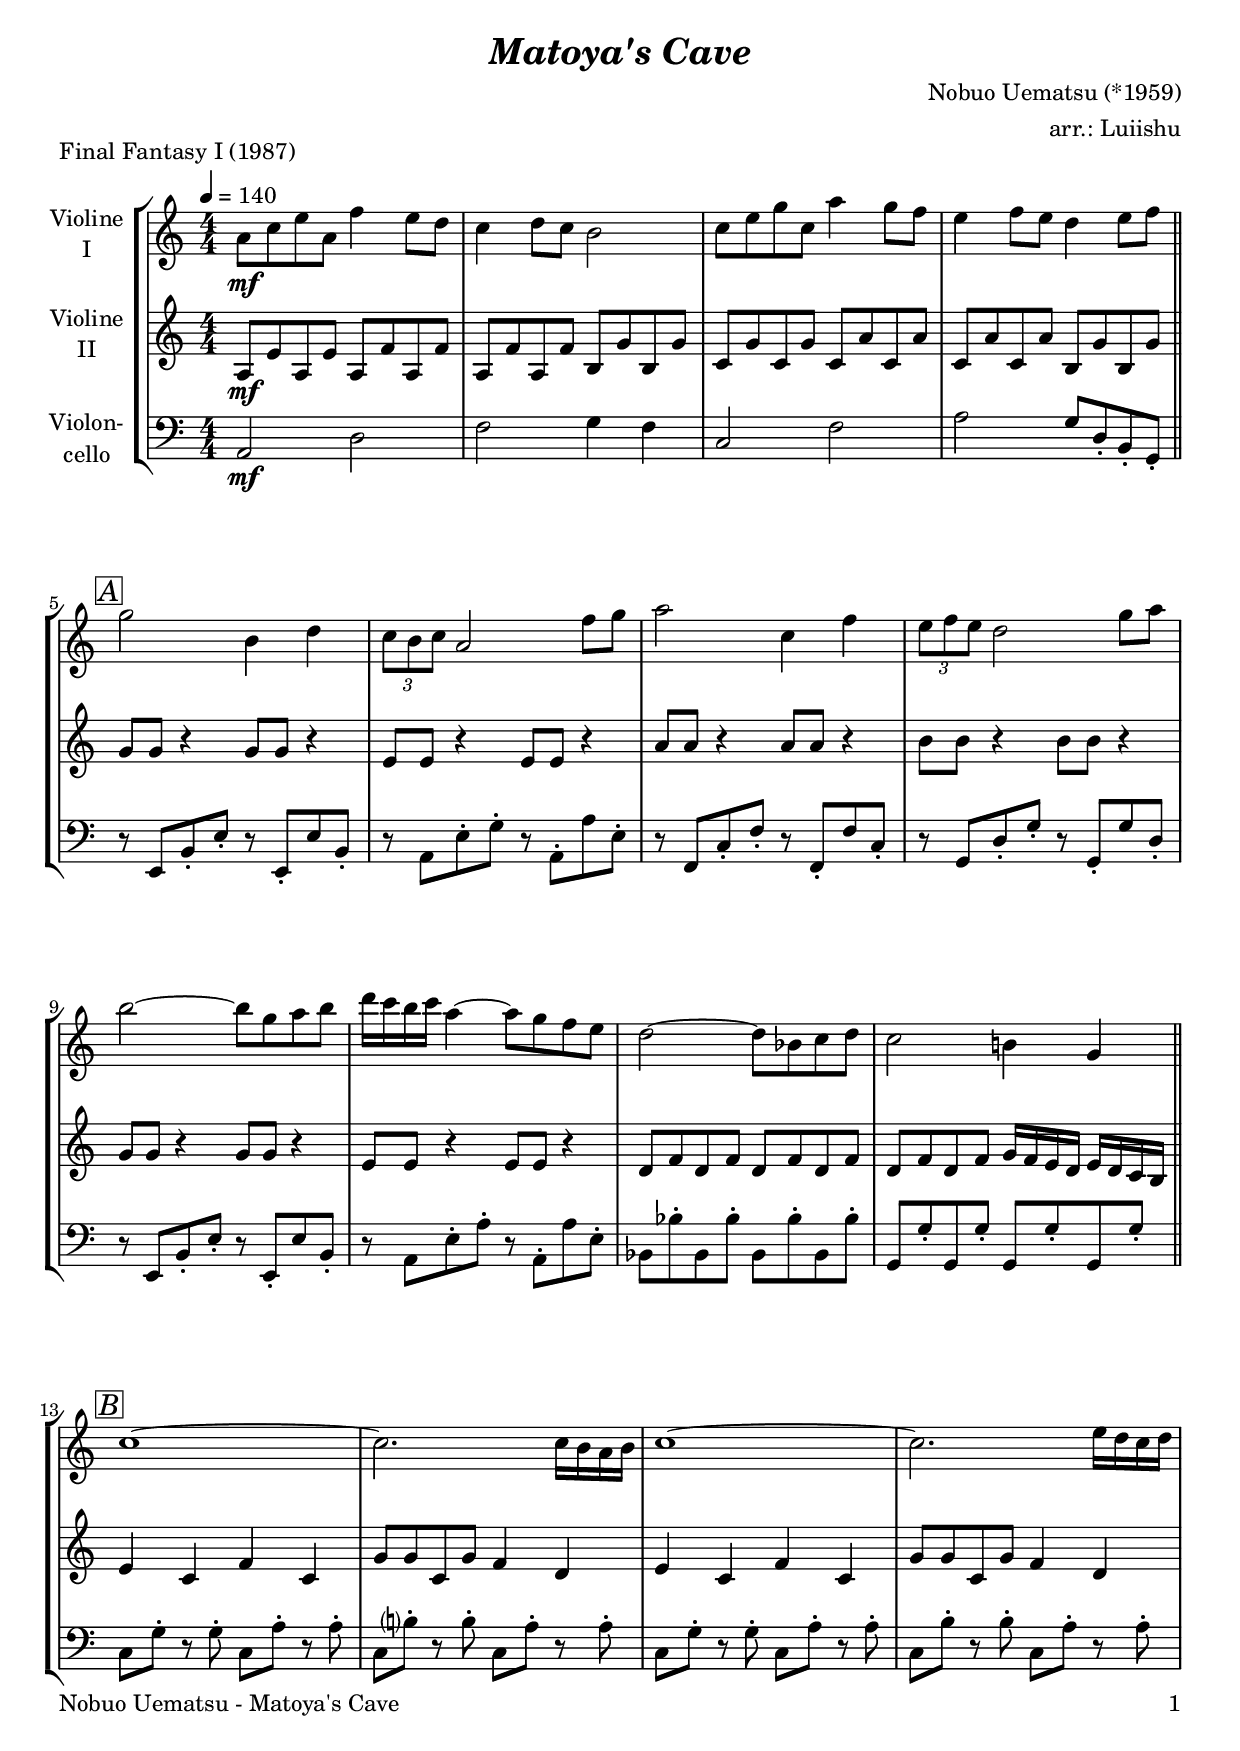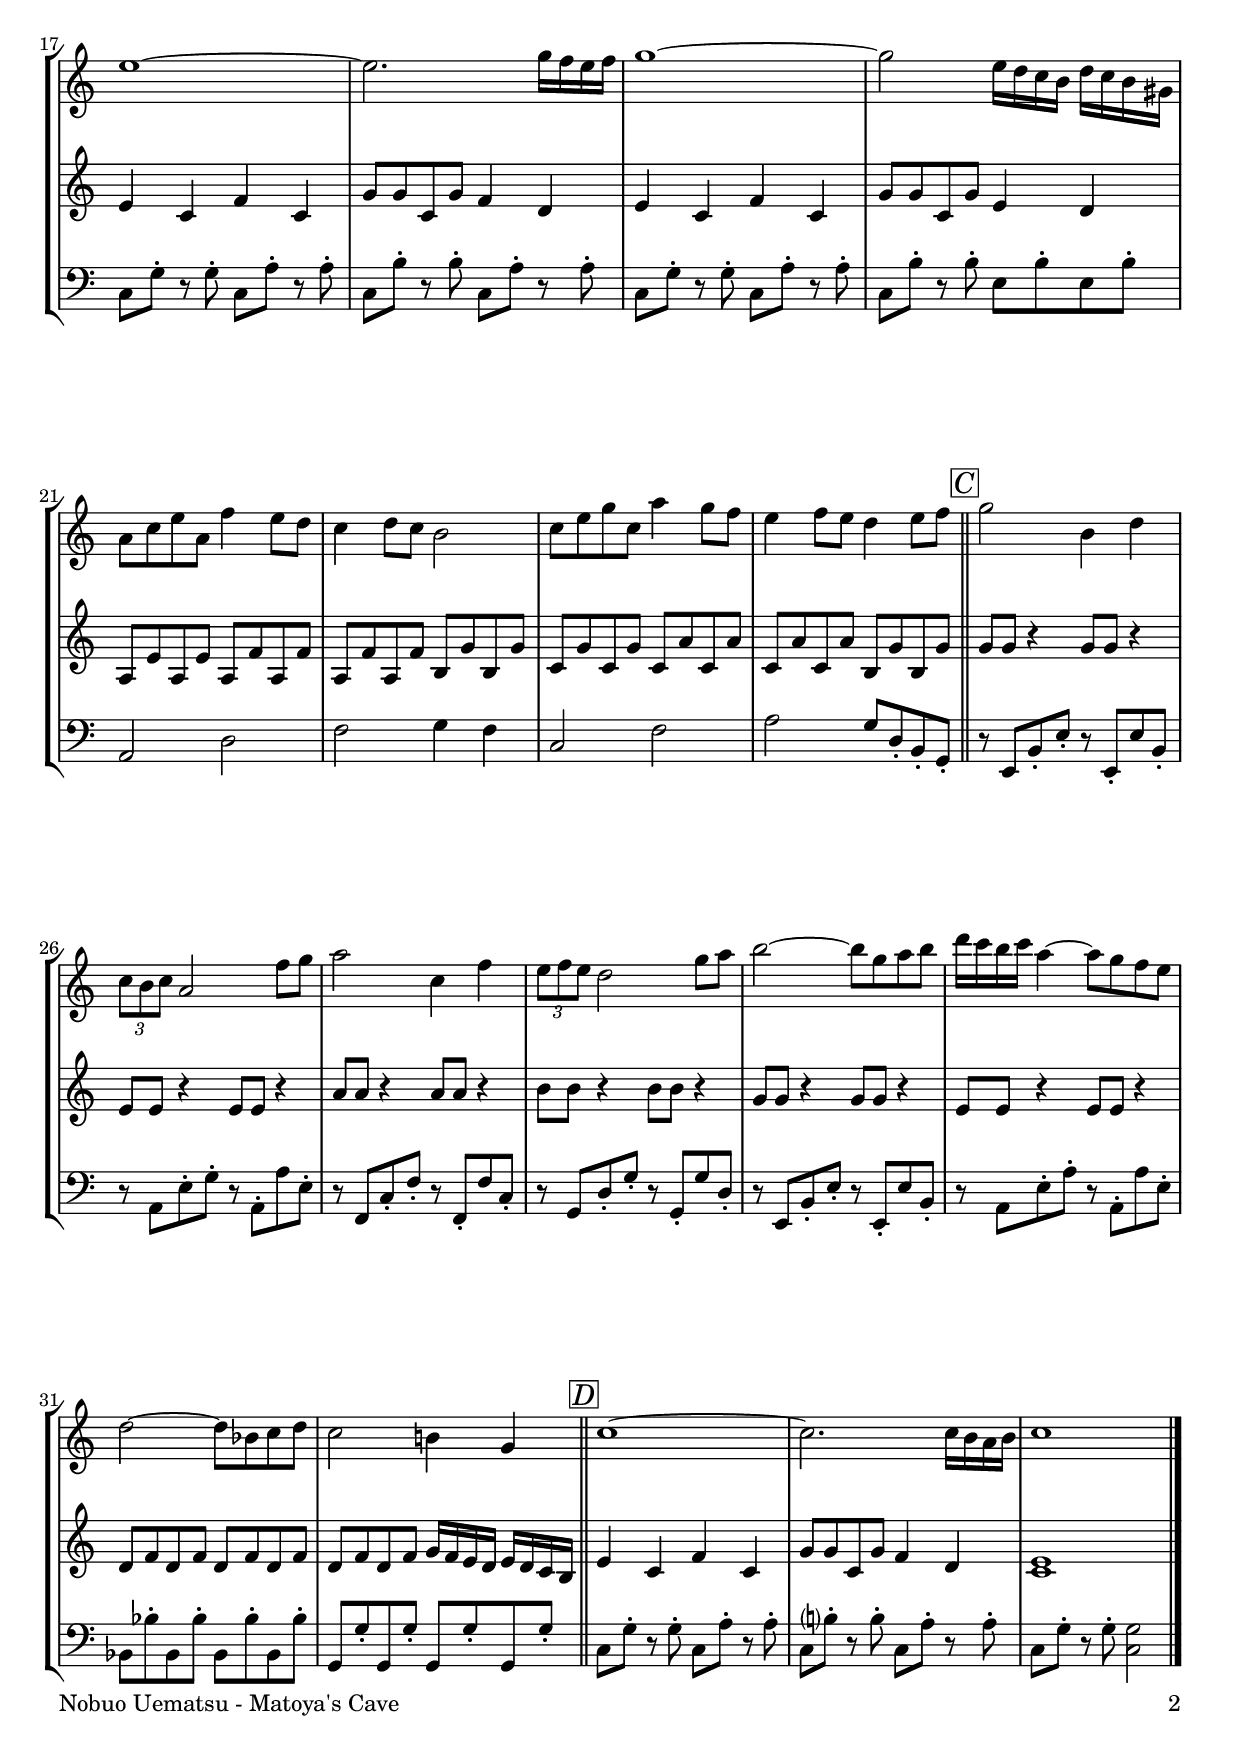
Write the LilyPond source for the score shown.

\version "2.24.4"
\include "deutsch.ly"

#(set-global-staff-size 20)

\header {
  title     = \markup \bold \italic "Matoya's Cave"
  composer  = "Nobuo Uematsu (*1959)"
  arranger  = "arr.: Luiishu"
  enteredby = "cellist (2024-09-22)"
  piece     = "Final Fantasy I (1987)"
}

voiceconsts = {
  \key h \minor
  \time 4/4
  \clef "treble"
  \numericTimeSignature
%  \compressEmptyMeasures
  % Set default beaming for all staves
%  \set Timing.beamExceptions = #'()
%  \set Timing.baseMoment     = #(ly:make-moment 1 4)
%  \set Timing.beatStructure  = #'(1 1 1)
  \tempo 4=140
}

mist = "string ensemble 1"
mivl = "violin"
miba = "cello"

boxa = { \bar "||" \mark \markup \box \italic "A" }
boxb = { \bar "||" \mark \markup \box \italic "B" }
boxc = { \bar "||" \mark \markup \box \italic "C" }
boxd = { \bar "||" \mark \markup \box \italic "D" }

rit = \mark \markup \box \italic "rit."

va = \relative c'' {
  \voiceconsts

  h8\mf d fis h, g'4 fis8 e
  d4 e8 d cis2
  d8 fis a d, h'4 a8 g
  fis4 g8 fis e4 fis8 g \boxa

  a2 cis,4 e
  \tuplet 3/2 4 { d8 cis d } h2 g'8 a
  h2 d,4 g
  \tuplet 3/2 4 { fis8 g fis } e2 a8 h

  cis2~ cis8 a h cis
  e16 d cis d h4~ h8 a g fis

  e2~ e8 c d e
  d2 cis!4 a \boxb

  d1~
  d2. d16 cis h cis
  d1~
  d2. fis16 e d e

  fis1~
  fis2. a16 g fis g
  a1~
  a2 fis16 e d cis e d cis ais
  
  h8 d fis h, g'4 fis8 e
  d4 e8 d cis2
  d8 fis a d, h'4 a8 g
  fis4 g8 fis e4 fis8 g \boxc

  a2 cis,4 e
  \tuplet 3/2 4 { d8 cis d } h2 g'8 a
  h2 d,4 g
  \tuplet 3/2 4 { fis8 g fis } e2 a8 h

  cis2~ cis8 a h cis
  e16 d cis d h4~ h8 a g fis

  e2~ e8 c d e
  d2 cis!4 a \boxd
  d1~
  d2. d16 cis h cis
  d1 \bar "|."
}

vb = \relative c' {
  \voiceconsts

  h8\mf fis' h, fis' h, g' h, g'
  h, g' h, g' cis, a' cis, a'
  d, a' d, a' d, h' d, h'
  d, h' d, h' cis, a' cis, a' \boxa

  a a r4 a8 a r4
  fis8 fis r4 fis8 fis r4
  h8 h r4 h8 h r4
  cis8 cis r4 cis8 cis r4

  a8 a r4 a8 a r4
  fis8 fis r4 fis8 fis r4

  e8 g e g e g e g
  e g e g a16 g fis e fis e d cis \boxb

  fis4 d g d
  a'8 a d, a' g4 e
  fis d g d
  a'8 a d, a' g4 e

  fis d g d
  a'8 a d, a' g4 e
  fis d g d
  a'8 a d, a' fis4 e

  h8 fis' h, fis' h, g' h, g'
  h, g' h, g' cis, a' cis, a'
  d, a' d, a' d, h' d, h'
  d, h' d, h' cis, a' cis, a' \boxc

  a a r4 a8 a r4
  fis8 fis r4 fis8 fis r4
  h8 h r4 h8 h r4
  cis8 cis r4 cis8 cis r4

  a8 a r4 a8 a r4
  fis8 fis r4 fis8 fis r4

  e8 g e g e g e g
  e g e g a16 g fis e fis e d cis \boxd

  fis4 d g d
  a'8 a d, a' g4 e
  <d fis>1 \bar "|."
}

vc = \relative c {
  \voiceconsts
  \clef "bass"

  h2\mf e
  g a4 g
  d2 g
  h a8 e-. cis-. a-. \boxa

  r fis cis'-. fis-. r fis,-. fis' cis-.
  r h fis'-. a-. r h,-. h' fis-.
  r g, d'-. g-. r g,-. g' d-.
  r a e'-. a-. r a,-. a' e-.

  r fis, cis'-. fis-. r fis,-. fis' cis-.
  r h fis'-. h-. r h,-. h' fis-.

  c c'-. c, c'-.  c, c'-.  c, c'-.
  a, a'-. a, a'-. a, a'-. a, a'-. \boxb

  d, a'-. r a-. d, h'-. r h-.
  d, cis'?-. r cis-. d, h'-. r h-.
  d, a'-. r a-. d, h'-. r h-.
  d, cis'-. r cis-. d, h'-. r h-.

  d, a'-. r a-. d, h'-. r h-.
  d, cis'-. r cis-. d, h'-. r h-.
  d, a'-. r a-. d, h'-. r h-.
  d, cis'-. r cis-. fis, cis'-. fis, cis'-.

  h,2 e
  g a4 g
  d2 g
  h a8 e-. cis-. a-. \boxc

  r fis cis'-. fis-. r fis,-. fis' cis-.
  r h fis'-. a-. r h,-. h' fis-.
  r g, d'-. g-. r g,-. g' d-.
  r a e'-. a-. r a,-. a' e-.

  r fis, cis'-. fis-. r fis,-. fis' cis-.
  r h fis'-. h-. r h,-. h' fis-.

  c c'-. c, c'-.  c, c'-.  c, c'-.
  a, a'-. a, a'-. a, a'-. a, a'-. \boxd

  d, a'-. r a-. d, h'-. r h-.
  d, cis'?-. r cis-. d, h'-. r h-.
  d, a'-. r a-. <d, a'>2 \bar "|."
}


music = \new StaffGroup <<
      \new Staff {
	\set Staff.midiInstrument = \mivl
	\set Staff.instrumentName = \markup \center-column { "Violine" "I" }
	\transpose h a { \va }
      }

      \new Staff {
	\set Staff.midiInstrument = \mivl
	\set Staff.instrumentName = \markup \center-column { "Violine" "II" }
	\transpose h a { \vb }
      }

      \new Staff {
	\set Staff.midiInstrument = \miba
	\set Staff.instrumentName = \markup \center-column { "Violon-" "cello" }
	\transpose h a { \vc }
      }
>>

\book {
   \paper {
    print-page-number = ##t
    print-first-page-number = ##t
    ragged-last-bottom = ##f
    oddHeaderMarkup = \markup \null
    evenHeaderMarkup = \markup \null
    oddFooterMarkup = \markup {
      \fill-line {
        \if \should-print-page-number
        "Nobuo Uematsu - Matoya's Cave" \fromproperty #'page:page-number-string
      }
    }
    evenFooterMarkup = \oddFooterMarkup
  } \score {
    \music
    \layout {}
  }

  \score {
    \unfoldRepeats \music

    \midi {
      \context {
        \Score
      }
    }
  }
}